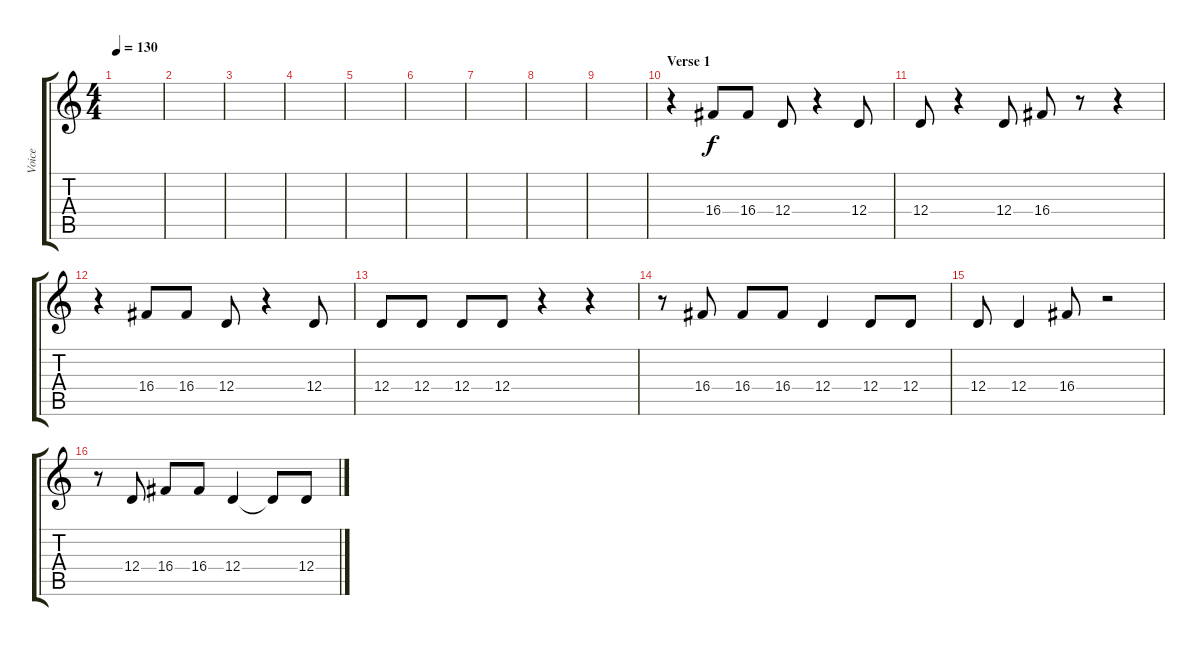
\track ("Voice" "Voice") {instrument synthvoice}
\staff {score tabs}
\tuning (E4 B3 G3 D3 A2 E2) {hide}
\ts (4 4)
\tempo 130
\clef g2
\ks c
|
|
|
|
|
|
|
|
|
\section ("" "Verse 1")
r.4 16.4.8 16.4.8 12.4.8 r.4 12.4.8 |
12.4.8 r.4 12.4.8 16.4.8 r.8 r.4 |
r.4 16.4.8 16.4.8 12.4.8 r.4 12.4.8 |
12.4.8 12.4.8 12.4.8 12.4.8 r.4 r.4 |
r.8 16.4.8 16.4.8 16.4.8 12.4.4 12.4.8 12.4.8 |
12.4.8 12.4.4 16.4.8 r.2 |
r.8 12.4.8 16.4.8 16.4.8 12.4.4 12.4{t}.8 12.4.8
